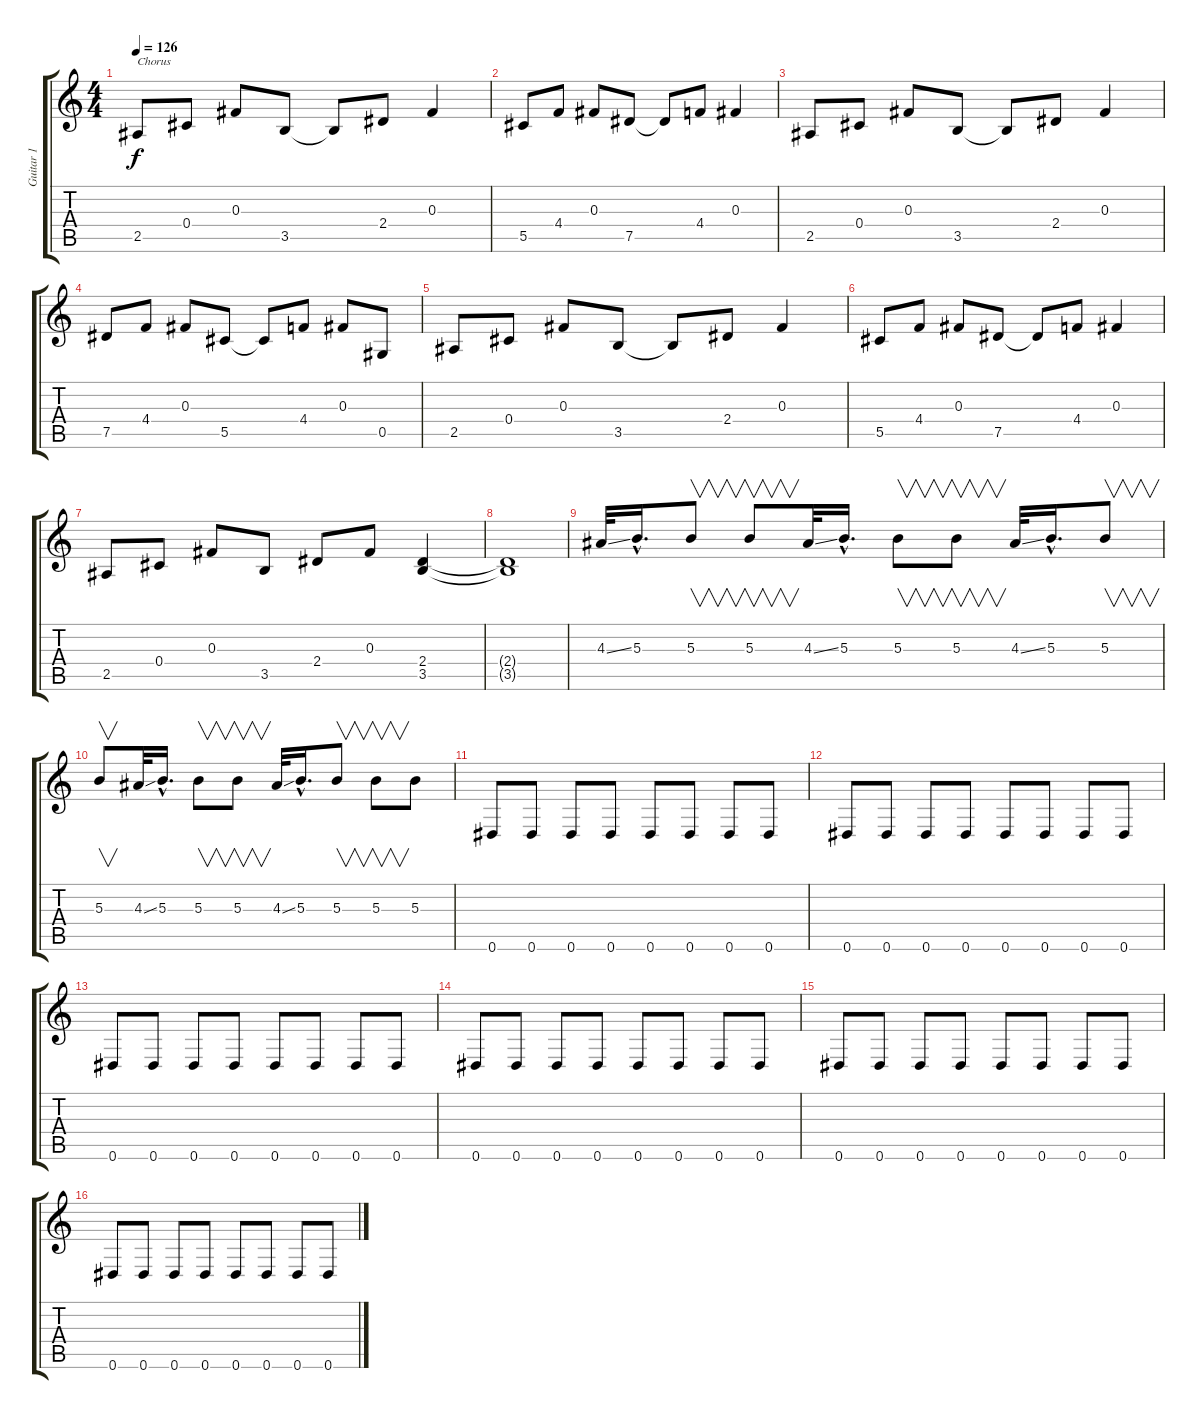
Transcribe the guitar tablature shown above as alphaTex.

\track ("Guitar 1" "Guitar 1") {instrument distortionguitar}
\staff {score tabs}
\tuning (Eb4 Bb3 Gb3 Db3 Ab2 Eb2) {hide}
\ts (4 4)
\tempo 126
\clef g2
\ks c
2.5.8{txt "Chorus" dy f} 0.4.8 0.3.8 3.5.8 3.5{t}.8 2.4.8 0.3.4 |
5.5.8 4.4.8 0.3.8 7.5.8 7.5{t}.8 4.4.8 0.3.4 |
2.5.8 0.4.8 0.3.8 3.5.8 3.5{t}.8 2.4.8 0.3.4 |
7.5.8 4.4.8 0.3.8 5.5.8 5.5{t}.8 4.4.8 0.3.8 0.5.8 |
2.5.8 0.4.8 0.3.8 3.5.8 3.5{t}.8 2.4.8 0.3.4 |
5.5.8 4.4.8 0.3.8 7.5.8 7.5{t}.8 4.4.8 0.3.4 |
2.5.8 0.4.8 0.3.8 3.5.8 2.4.8 0.3.8 (2.4 3.5).4 |
(2.4{t} 3.5{t}).1 |
4.3{ss}.32 5.3{hac}.16{d} 5.3.8{v} 5.3.8{v} 4.3{ss}.32 5.3{hac}.16{d} 5.3.8{v} 5.3.8{v} 4.3{ss}.32 5.3{hac}.16{d} 5.3.8{v} |
5.3.8{v} 4.3{ss}.32 5.3{hac}.16{d} 5.3.8{v} 5.3.8{v} 4.3{ss}.32 5.3{hac}.16{d} 5.3.8{v} 5.3.8{v} 5.3.8 |
0.6.8 0.6.8 0.6.8 0.6.8 0.6.8 0.6.8 0.6.8 0.6.8 |
0.6.8 0.6.8 0.6.8 0.6.8 0.6.8 0.6.8 0.6.8 0.6.8 |
0.6.8 0.6.8 0.6.8 0.6.8 0.6.8 0.6.8 0.6.8 0.6.8 |
0.6.8 0.6.8 0.6.8 0.6.8 0.6.8 0.6.8 0.6.8 0.6.8 |
0.6.8 0.6.8 0.6.8 0.6.8 0.6.8 0.6.8 0.6.8 0.6.8 |
0.6.8 0.6.8 0.6.8 0.6.8 0.6.8 0.6.8 0.6.8 0.6.8
